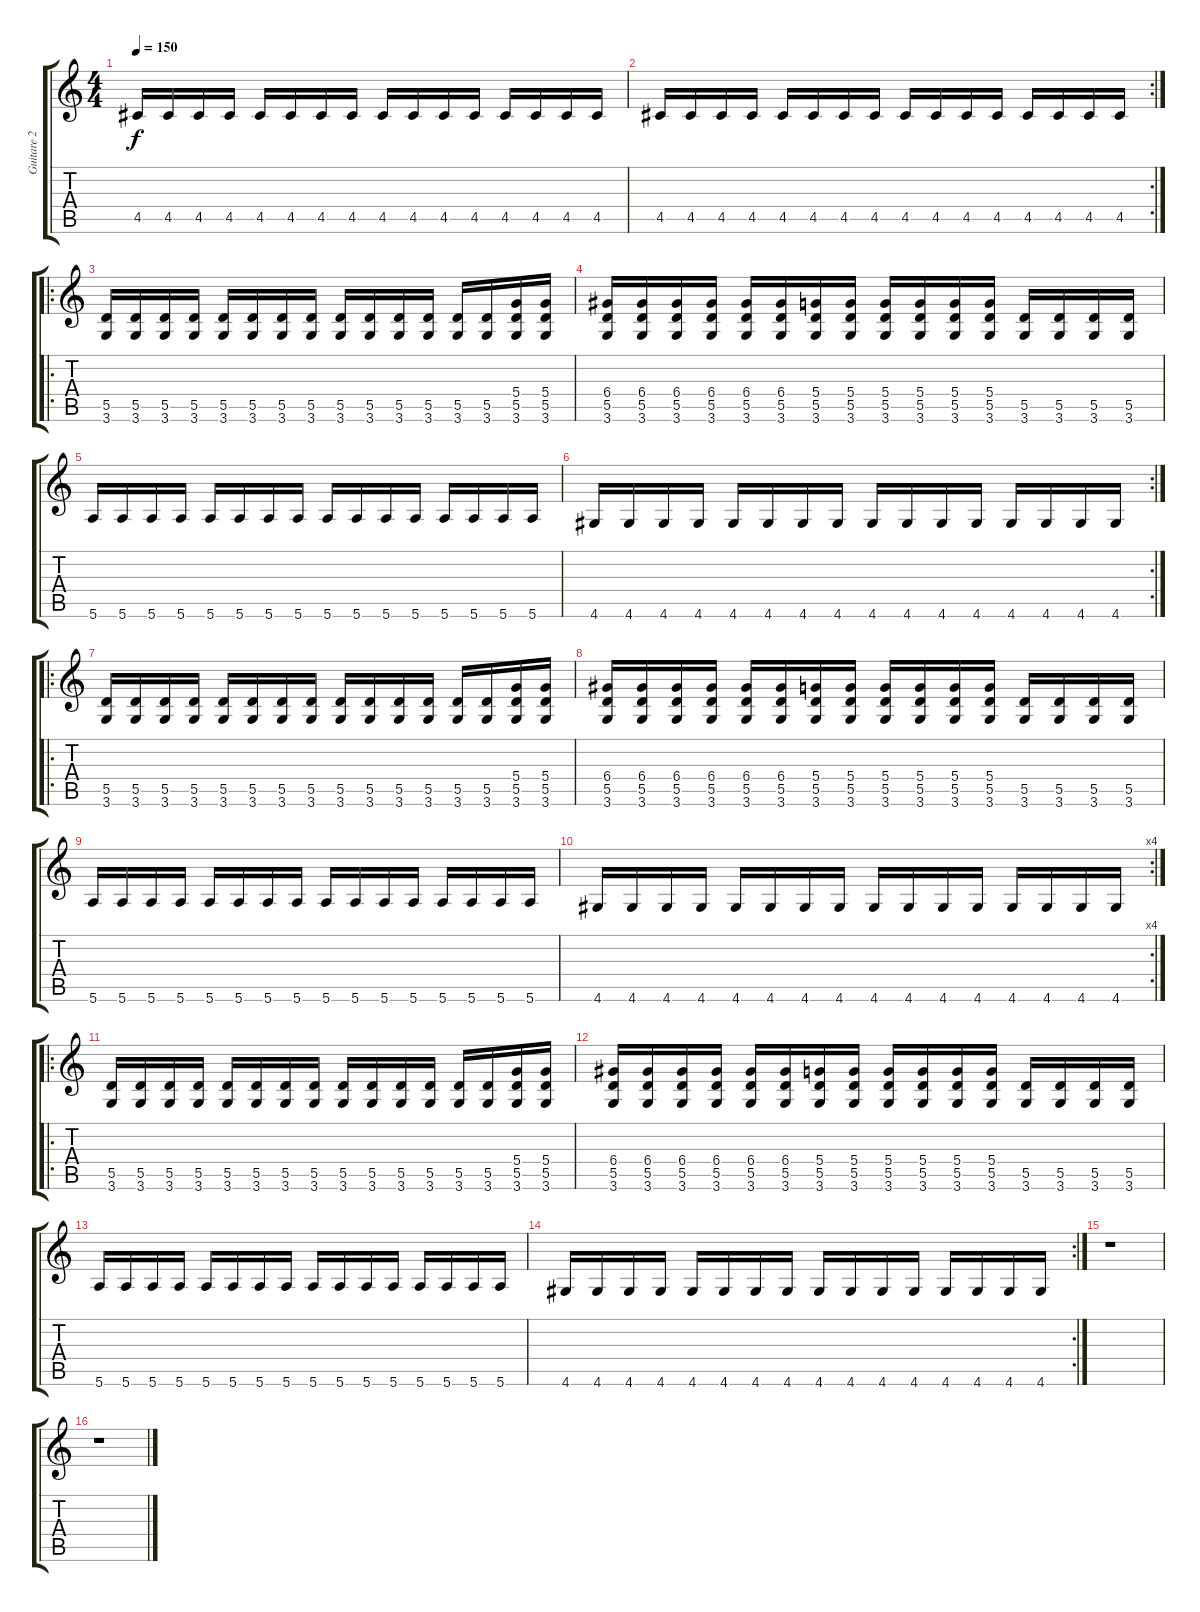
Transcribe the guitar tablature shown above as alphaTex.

\track ("Guitare 2" "Guitare 2") {instrument distortionguitar}
\staff {score tabs}
\tuning (E4 B3 G3 D3 A2 E2) {hide}
\ts (4 4)
\tempo 150
\clef g2
\ks c
4.5.16{dy f} 4.5.16 4.5.16 4.5.16 4.5.16 4.5.16 4.5.16 4.5.16 4.5.16 4.5.16 4.5.16 4.5.16 4.5.16 4.5.16 4.5.16 4.5.16 |
\rc 2
4.5.16 4.5.16 4.5.16 4.5.16 4.5.16 4.5.16 4.5.16 4.5.16 4.5.16 4.5.16 4.5.16 4.5.16 4.5.16 4.5.16 4.5.16 4.5.16 |
\ro
(5.5 3.6).16 (5.5 3.6).16 (5.5 3.6).16 (5.5 3.6).16 (5.5 3.6).16 (5.5 3.6).16 (5.5 3.6).16 (5.5 3.6).16 (5.5 3.6).16 (5.5 3.6).16 (5.5 3.6).16 (5.5 3.6).16 (5.5 3.6).16 (5.5 3.6).16 (5.4 5.5 3.6).16 (5.4 5.5 3.6).16 |
(6.4 5.5 3.6).16 (6.4 5.5 3.6).16 (6.4 5.5 3.6).16 (6.4 5.5 3.6).16 (6.4 5.5 3.6).16 (6.4 5.5 3.6).16 (5.4 5.5 3.6).16 (5.4 5.5 3.6).16 (5.4 5.5 3.6).16 (5.4 5.5 3.6).16 (5.4 5.5 3.6).16 (5.4 5.5 3.6).16 (5.5 3.6).16 (5.5 3.6).16 (5.5 3.6).16 (5.5 3.6).16 |
5.6.16 5.6.16 5.6.16 5.6.16 5.6.16 5.6.16 5.6.16 5.6.16 5.6.16 5.6.16 5.6.16 5.6.16 5.6.16 5.6.16 5.6.16 5.6.16 |
\rc 2
4.6.16 4.6.16 4.6.16 4.6.16 4.6.16 4.6.16 4.6.16 4.6.16 4.6.16 4.6.16 4.6.16 4.6.16 4.6.16 4.6.16 4.6.16 4.6.16 |
\ro
(5.5 3.6).16 (5.5 3.6).16 (5.5 3.6).16 (5.5 3.6).16 (5.5 3.6).16 (5.5 3.6).16 (5.5 3.6).16 (5.5 3.6).16 (5.5 3.6).16 (5.5 3.6).16 (5.5 3.6).16 (5.5 3.6).16 (5.5 3.6).16 (5.5 3.6).16 (5.4 5.5 3.6).16 (5.4 5.5 3.6).16 |
(6.4 5.5 3.6).16 (6.4 5.5 3.6).16 (6.4 5.5 3.6).16 (6.4 5.5 3.6).16 (6.4 5.5 3.6).16 (6.4 5.5 3.6).16 (5.4 5.5 3.6).16 (5.4 5.5 3.6).16 (5.4 5.5 3.6).16 (5.4 5.5 3.6).16 (5.4 5.5 3.6).16 (5.4 5.5 3.6).16 (5.5 3.6).16 (5.5 3.6).16 (5.5 3.6).16 (5.5 3.6).16 |
5.6.16 5.6.16 5.6.16 5.6.16 5.6.16 5.6.16 5.6.16 5.6.16 5.6.16 5.6.16 5.6.16 5.6.16 5.6.16 5.6.16 5.6.16 5.6.16 |
\rc 4
4.6.16 4.6.16 4.6.16 4.6.16 4.6.16 4.6.16 4.6.16 4.6.16 4.6.16 4.6.16 4.6.16 4.6.16 4.6.16 4.6.16 4.6.16 4.6.16 |
\ro
(5.5 3.6).16 (5.5 3.6).16 (5.5 3.6).16 (5.5 3.6).16 (5.5 3.6).16 (5.5 3.6).16 (5.5 3.6).16 (5.5 3.6).16 (5.5 3.6).16 (5.5 3.6).16 (5.5 3.6).16 (5.5 3.6).16 (5.5 3.6).16 (5.5 3.6).16 (5.4 5.5 3.6).16 (5.4 5.5 3.6).16 |
(6.4 5.5 3.6).16 (6.4 5.5 3.6).16 (6.4 5.5 3.6).16 (6.4 5.5 3.6).16 (6.4 5.5 3.6).16 (6.4 5.5 3.6).16 (5.4 5.5 3.6).16 (5.4 5.5 3.6).16 (5.4 5.5 3.6).16 (5.4 5.5 3.6).16 (5.4 5.5 3.6).16 (5.4 5.5 3.6).16 (5.5 3.6).16 (5.5 3.6).16 (5.5 3.6).16 (5.5 3.6).16 |
5.6.16 5.6.16 5.6.16 5.6.16 5.6.16 5.6.16 5.6.16 5.6.16 5.6.16 5.6.16 5.6.16 5.6.16 5.6.16 5.6.16 5.6.16 5.6.16 |
\rc 2
4.6.16 4.6.16 4.6.16 4.6.16 4.6.16 4.6.16 4.6.16 4.6.16 4.6.16 4.6.16 4.6.16 4.6.16 4.6.16 4.6.16 4.6.16 4.6.16 |
r.1 |
r.1
